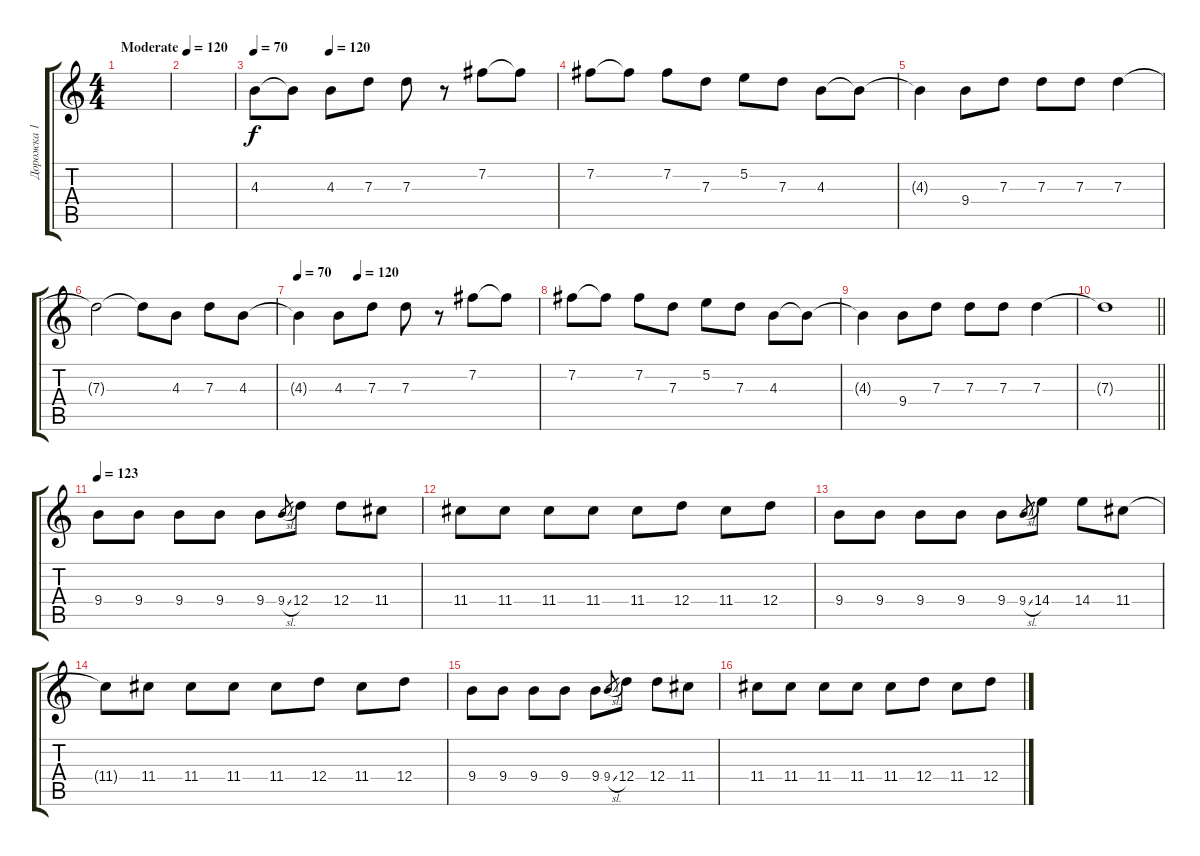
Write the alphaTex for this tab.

\track ("Дорожка 1" "Дорожка 1") {instrument acousticguitarsteel}
\staff {score tabs}
\tuning (E4 B3 G3 D3 A2 E2) {hide}
\ts (4 4)
\tempo (120 "Moderate")
\clef g2
\ks c
|
|
\tempo 70
\tempo (120 0.25)
4.3.8 4.3{t}.8 4.3.8 7.3.8 7.3.8 r.8 7.2.8 7.2{t}.8 |
7.2.8 7.2{t}.8 7.2.8 7.3.8 5.2.8 7.3.8 4.3.8 4.3{t}.8 |
4.3{t}.4 9.4.8 7.3.8 7.3.8 7.3.8 7.3.4 |
7.3{t}.2 7.3{t}.8 4.3.8 7.3.8 4.3.8 |
\tempo 70
\tempo (120 0.25)
4.3{t}.4 4.3.8 7.3.8 7.3.8 r.8 7.2.8 7.2{t}.8 |
7.2.8 7.2{t}.8 7.2.8 7.3.8 5.2.8 7.3.8 4.3.8 4.3{t}.8 |
4.3{t}.4 9.4.8 7.3.8 7.3.8 7.3.8 7.3.4 |
\barLineRight lightlight
7.3{t}.1 |
\tempo 123
9.4.8 9.4.8 9.4.8 9.4.8 9.4.8 9.4{sl}.8{gr} 12.4.8 12.4.8 11.4.8 |
11.4.8 11.4.8 11.4.8 11.4.8 11.4.8 12.4.8 11.4.8 12.4.8 |
9.4.8 9.4.8 9.4.8 9.4.8 9.4.8 9.4{sl}.8{gr} 14.4.8 14.4.8 11.4.8 |
11.4{t}.8 11.4.8 11.4.8 11.4.8 11.4.8 12.4.8 11.4.8 12.4.8 |
9.4.8 9.4.8 9.4.8 9.4.8 9.4.8 9.4{sl}.8{gr} 12.4.8 12.4.8 11.4.8 |
11.4.8 11.4.8 11.4.8 11.4.8 11.4.8 12.4.8 11.4.8 12.4.8
